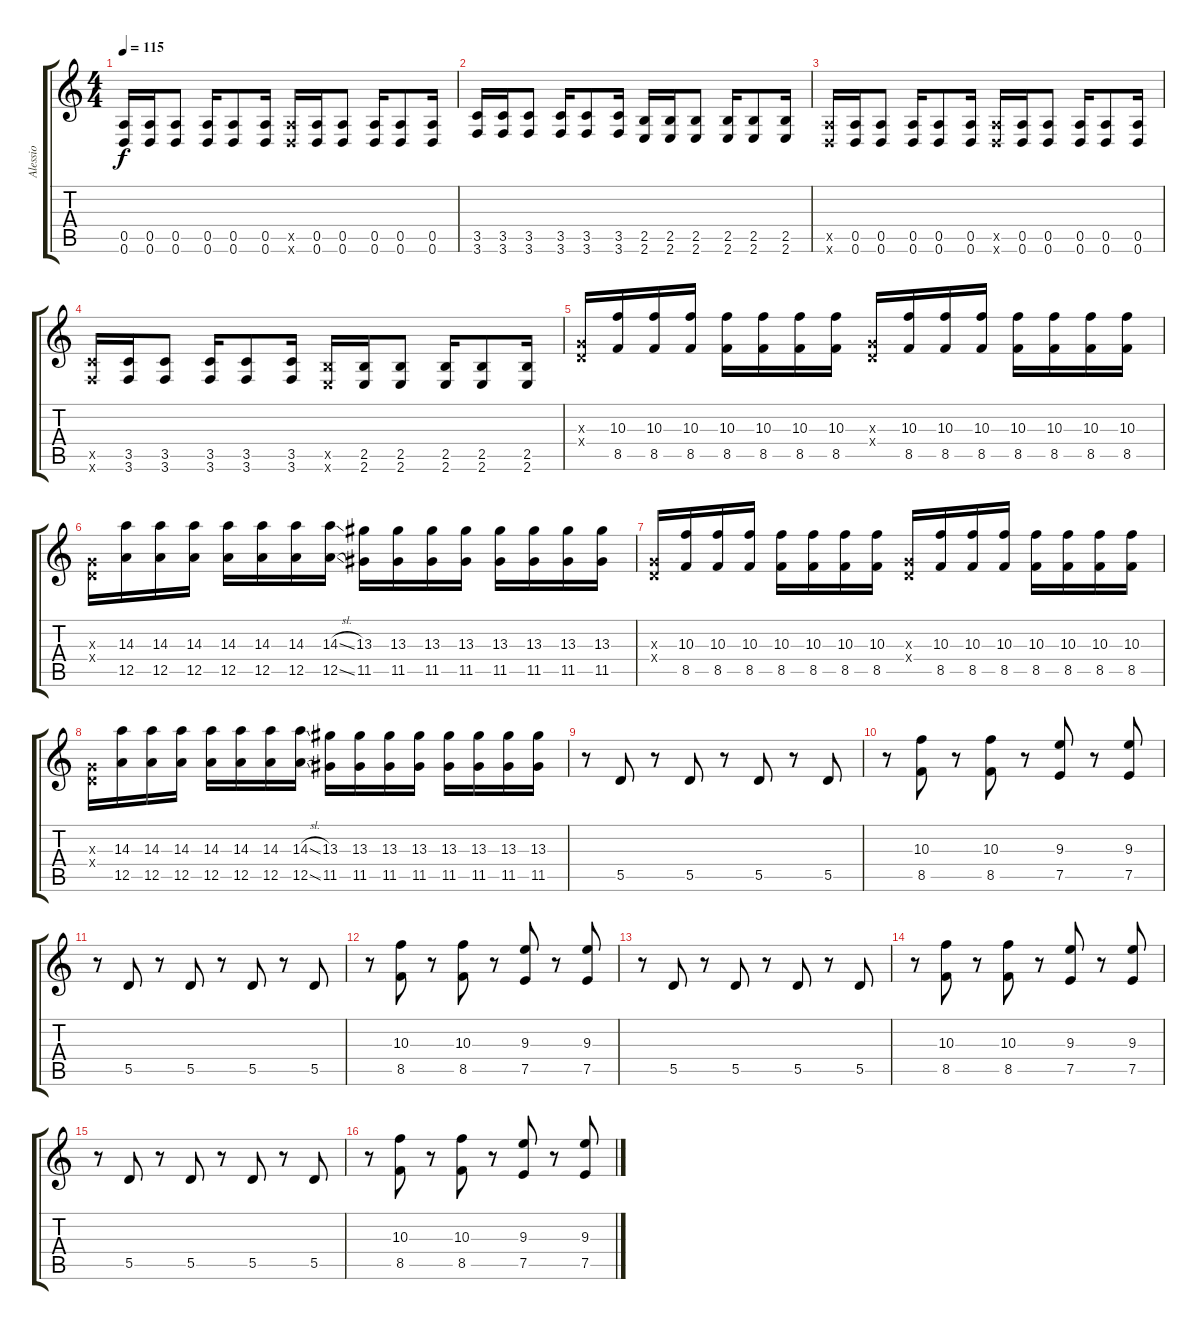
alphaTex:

\track ("Alessio" "Alessio") {instrument distortionguitar}
\staff {score tabs}
\tuning (E4 B3 G3 D3 A2 D2) {hide}
\ts (4 4)
\tempo 115
\clef g2
\ks c
(0.5 0.6).16{dy f instrument distortionguitar} (0.5 0.6).16 (0.5 0.6).8 (0.5 0.6).16 (0.5 0.6).8 (0.5 0.6).16 (0.5{x} 0.6{x}).16 (0.5 0.6).16 (0.5 0.6).8 (0.5 0.6).16 (0.5 0.6).8 (0.5 0.6).16 |
(3.5 3.6).16 (3.5 3.6).16 (3.5 3.6).8 (3.5 3.6).16 (3.5 3.6).8 (3.5 3.6).16 (2.5 2.6).16 (2.5 2.6).16 (2.5 2.6).8 (2.5 2.6).16 (2.5 2.6).8 (2.5 2.6).16 |
(0.5{x} 0.6{x}).16 (0.5 0.6).16 (0.5 0.6).8 (0.5 0.6).16 (0.5 0.6).8 (0.5 0.6).16 (0.5{x} 0.6{x}).16 (0.5 0.6).16 (0.5 0.6).8 (0.5 0.6).16 (0.5 0.6).8 (0.5 0.6).16 |
(3.5{x} 3.6{x}).16 (3.5 3.6).16 (3.5 3.6).8 (3.5 3.6).16 (3.5 3.6).8 (3.5 3.6).16 (2.5{x} 2.6{x}).16 (2.5 2.6).16 (2.5 2.6).8 (2.5 2.6).16 (2.5 2.6).8 (2.5 2.6).16 |
(0.3{x} 0.4{x}).16 (10.3 8.5).16 (10.3 8.5).16 (10.3 8.5).16 (10.3 8.5).16 (10.3 8.5).16 (10.3 8.5).16 (10.3 8.5).16 (0.3{x} 0.4{x}).16 (10.3 8.5).16 (10.3 8.5).16 (10.3 8.5).16 (10.3 8.5).16 (10.3 8.5).16 (10.3 8.5).16 (10.3 8.5).16 |
(0.3{x} 0.4{x}).16 (14.3 12.5).16 (14.3 12.5).16 (14.3 12.5).16 (14.3 12.5).16 (14.3 12.5).16 (14.3 12.5).16 (14.3{sl} 12.5{sl}).16 (13.3 11.5).16 (13.3 11.5).16 (13.3 11.5).16 (13.3 11.5).16 (13.3 11.5).16 (13.3 11.5).16 (13.3 11.5).16 (13.3 11.5).16 |
(0.3{x} 0.4{x}).16 (10.3 8.5).16 (10.3 8.5).16 (10.3 8.5).16 (10.3 8.5).16 (10.3 8.5).16 (10.3 8.5).16 (10.3 8.5).16 (0.3{x} 0.4{x}).16 (10.3 8.5).16 (10.3 8.5).16 (10.3 8.5).16 (10.3 8.5).16 (10.3 8.5).16 (10.3 8.5).16 (10.3 8.5).16 |
(0.3{x} 0.4{x}).16 (14.3 12.5).16 (14.3 12.5).16 (14.3 12.5).16 (14.3 12.5).16 (14.3 12.5).16 (14.3 12.5).16 (14.3{sl} 12.5{sl}).16 (13.3 11.5).16 (13.3 11.5).16 (13.3 11.5).16 (13.3 11.5).16 (13.3 11.5).16 (13.3 11.5).16 (13.3 11.5).16 (13.3 11.5).16 |
r.8 5.5.8 r.8 5.5.8 r.8 5.5.8 r.8 5.5.8 |
r.8 (10.3 8.5).8 r.8 (10.3 8.5).8 r.8 (9.3 7.5).8 r.8 (9.3 7.5).8 |
r.8 5.5.8 r.8 5.5.8 r.8 5.5.8 r.8 5.5.8 |
r.8 (10.3 8.5).8 r.8 (10.3 8.5).8 r.8 (9.3 7.5).8 r.8 (9.3 7.5).8 |
r.8 5.5.8 r.8 5.5.8 r.8 5.5.8 r.8 5.5.8 |
r.8 (10.3 8.5).8 r.8 (10.3 8.5).8 r.8 (9.3 7.5).8 r.8 (9.3 7.5).8 |
r.8 5.5.8 r.8 5.5.8 r.8 5.5.8 r.8 5.5.8 |
r.8 (10.3 8.5).8 r.8 (10.3 8.5).8 r.8 (9.3 7.5).8 r.8 (9.3 7.5).8
